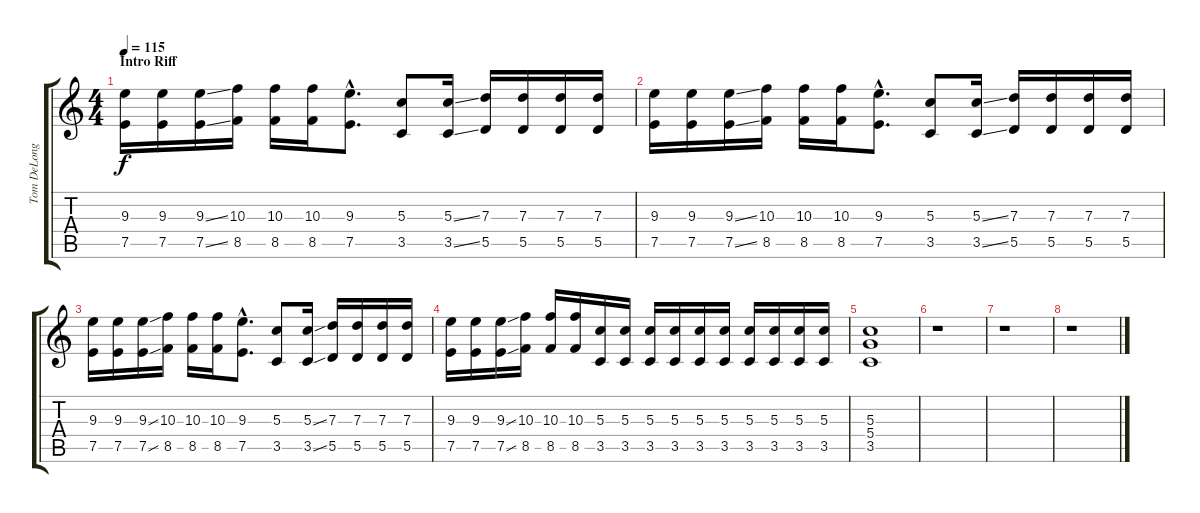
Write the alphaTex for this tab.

\track ("Tom DeLonge (Guitar 2)" "Tom DeLong") {instrument distortionguitar}
\staff {score tabs}
\tuning (E4 B3 G3 D3 A2 E2) {hide}
\ts (4 4)
\section ("" "Intro Riff")
\tempo 115
\clef g2
\ks c
(9.3 7.5).16{dy f} (9.3 7.5).16 (9.3{ss} 7.5{ss}).16 (10.3 8.5).16 (10.3 8.5).16 (10.3 8.5).16 (9.3{hac} 7.5{hac}).8{d} (5.3 3.5).8 (5.3{ss} 3.5{ss}).16 (7.3 5.5).16 (7.3 5.5).16 (7.3 5.5).16 (7.3 5.5).16 |
(9.3 7.5).16 (9.3 7.5).16 (9.3{ss} 7.5{ss}).16 (10.3 8.5).16 (10.3 8.5).16 (10.3 8.5).16 (9.3{hac} 7.5{hac}).8{d} (5.3 3.5).8 (5.3{ss} 3.5{ss}).16 (7.3 5.5).16 (7.3 5.5).16 (7.3 5.5).16 (7.3 5.5).16 |
(9.3 7.5).16 (9.3 7.5).16 (9.3{ss} 7.5{ss}).16 (10.3 8.5).16 (10.3 8.5).16 (10.3 8.5).16 (9.3{hac} 7.5{hac}).8{d} (5.3 3.5).8 (5.3{ss} 3.5{ss}).16 (7.3 5.5).16 (7.3 5.5).16 (7.3 5.5).16 (7.3 5.5).16 |
(9.3 7.5).16 (9.3 7.5).16 (9.3{ss} 7.5{ss}).16 (10.3 8.5).16 (10.3 8.5).16 (10.3 8.5).16 (5.3 3.5).16 (5.3 3.5).16 (5.3 3.5).16 (5.3 3.5).16 (5.3 3.5).16 (5.3 3.5).16 (5.3 3.5).16 (5.3 3.5).16 (5.3 3.5).16 (5.3 3.5).16 |
(5.3 5.4 3.5).1 |
r.1 |
r.1 |
r.1
